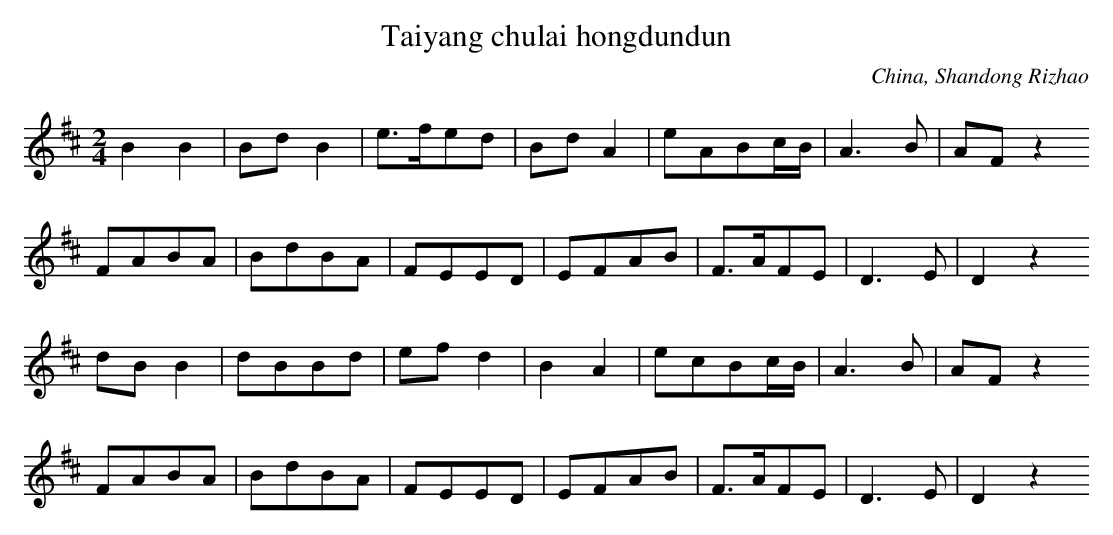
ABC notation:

X:1
T: Taiyang chulai hongdundun
O: China, Shandong Rizhao
M: 2/4
L: 1/16
K: D
B4B4 | B2d2B4 | e3fe2d2 | B2d2A4 | e2A2B2cB | A6B2 | A2F2z4
F2A2B2A2 | B2d2B2A2 | F2E2E2D2 | E2F2A2B2 | F3AF2E2 | D6E2 | D4z4
d2B2B4 | d2B2B2d2 | e2f2d4 | B4A4 | e2c2B2cB | A6B2 | A2F2z4
F2A2B2A2 | B2d2B2A2 | F2E2E2D2 | E2F2A2B2 | F3AF2E2 | D6E2 | D4z4
